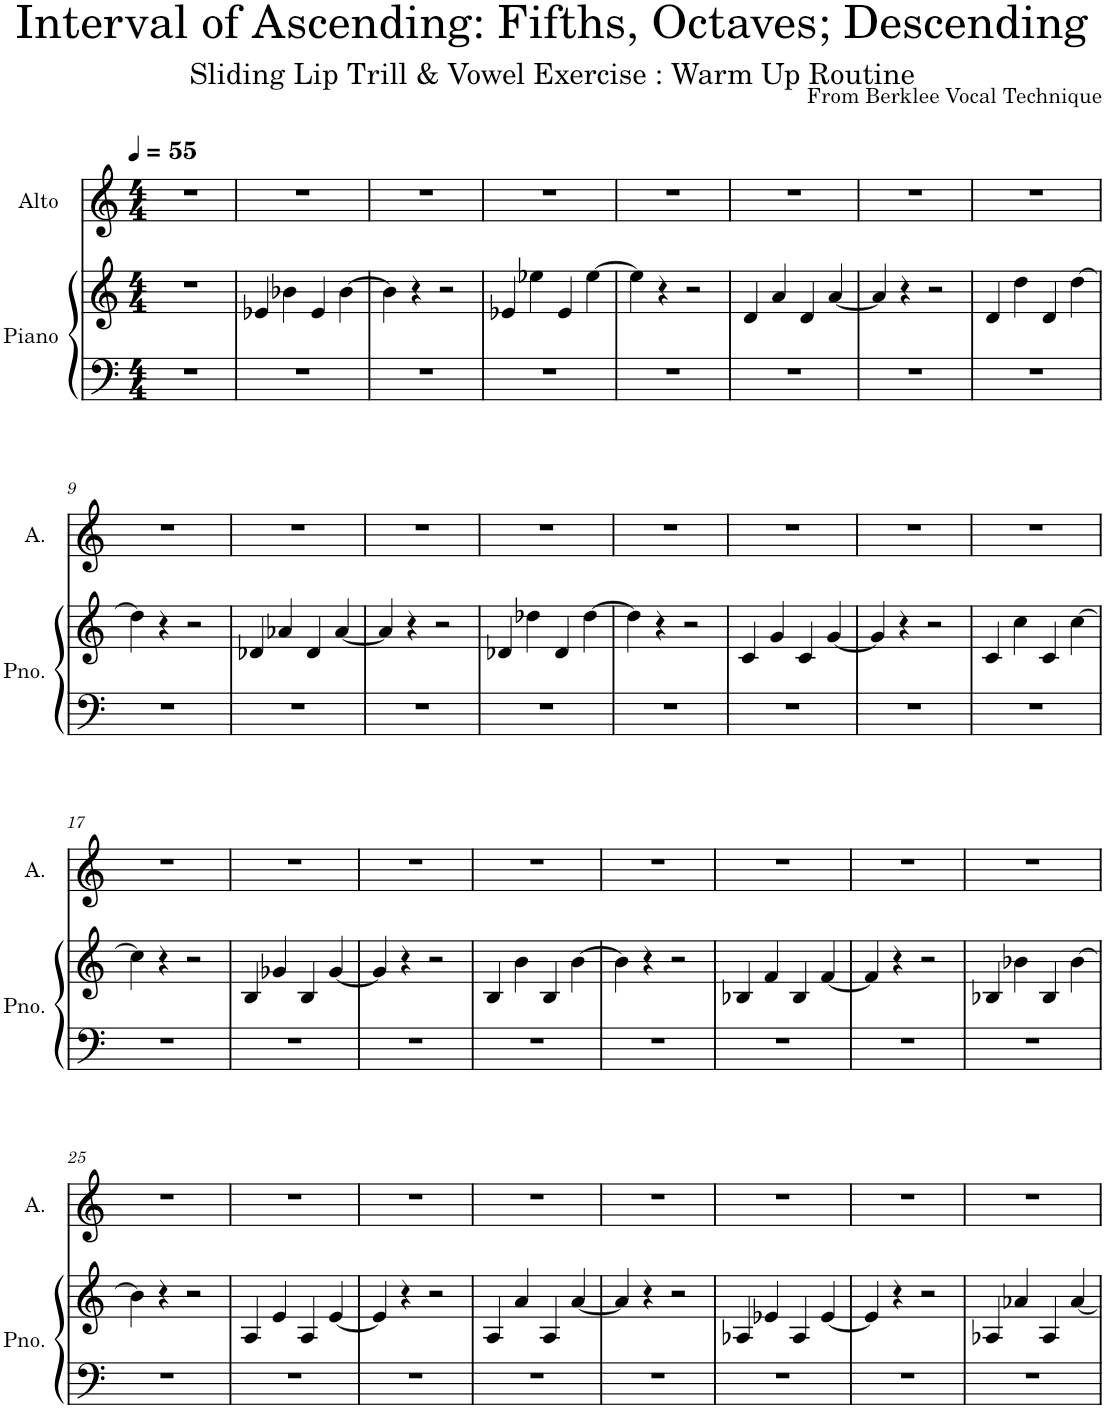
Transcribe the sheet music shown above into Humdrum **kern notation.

**kern	**kern	**kern
*part2	*part2	*part1
*staff3	*staff2	*staff1
*I"Piano	*	*I"Alto
*I'Pno.	*	*I'A.
*clefF4	*clefG2	*clefG2
*k[]	*k[]	*k[]
*M4/4	*M4/4	*M4/4
*MM55	*MM55	*MM55
=1	=1	=1
1r	1r	1r
=2	=2	=2
1r	4e-X/	1r
.	4b-X\	.
.	4e-/	.
.	[4b-\	.
=3	=3	=3
1r	4b-\]	1r
.	4r	.
.	2r	.
=4	=4	=4
1r	4e-X/	1r
.	4ee-X\	.
.	4e-/	.
.	[4ee-\	.
=5	=5	=5
1r	4ee-\]	1r
.	4r	.
.	2r	.
=6	=6	=6
1r	4d/	1r
.	4a/	.
.	4d/	.
.	[4a/	.
=7	=7	=7
1r	4a/]	1r
.	4r	.
.	2r	.
=8	=8	=8
1r	4d/	1r
.	4dd\	.
.	4d/	.
.	[4dd\	.
!!LO:LB:g=z
=9	=9	=9
1r	4dd\]	1r
.	4r	.
.	2r	.
=10	=10	=10
1r	4d-X/	1r
.	4a-X/	.
.	4d-/	.
.	[4a-/	.
=11	=11	=11
1r	4a-/]	1r
.	4r	.
.	2r	.
=12	=12	=12
1r	4d-X/	1r
.	4dd-X\	.
.	4d-/	.
.	[4dd-\	.
=13	=13	=13
1r	4dd-\]	1r
.	4r	.
.	2r	.
=14	=14	=14
1r	4c/	1r
.	4g/	.
.	4c/	.
.	[4g/	.
=15	=15	=15
1r	4g/]	1r
.	4r	.
.	2r	.
=16	=16	=16
1r	4c/	1r
.	4cc\	.
.	4c/	.
.	[4cc\	.
!!LO:LB:g=z
=17	=17	=17
1r	4cc\]	1r
.	4r	.
.	2r	.
=18	=18	=18
1r	4B/	1r
.	4g-X/	.
.	4B/	.
.	[4g-/	.
=19	=19	=19
1r	4g-/]	1r
.	4r	.
.	2r	.
=20	=20	=20
1r	4B/	1r
.	4b\	.
.	4B/	.
.	[4b\	.
=21	=21	=21
1r	4b\]	1r
.	4r	.
.	2r	.
=22	=22	=22
1r	4B-X/	1r
.	4f/	.
.	4B-/	.
.	[4f/	.
=23	=23	=23
1r	4f/]	1r
.	4r	.
.	2r	.
=24	=24	=24
1r	4B-X/	1r
.	4b-X\	.
.	4B-/	.
.	[4b-\	.
!!LO:LB:g=z
=25	=25	=25
1r	4b-\]	1r
.	4r	.
.	2r	.
=26	=26	=26
1r	4A/	1r
.	4e/	.
.	4A/	.
.	[4e/	.
=27	=27	=27
1r	4e/]	1r
.	4r	.
.	2r	.
=28	=28	=28
1r	4A/	1r
.	4a/	.
.	4A/	.
.	[4a/	.
=29	=29	=29
1r	4a/]	1r
.	4r	.
.	2r	.
=30	=30	=30
1r	4A-X/	1r
.	4e-X/	.
.	4A-/	.
.	[4e-/	.
=31	=31	=31
1r	4e-/]	1r
.	4r	.
.	2r	.
=32	=32	=32
1r	4A-X/	1r
.	4a-X/	.
.	4A-/	.
.	[4a-/	.
=	=	=
*-	*-	*-
